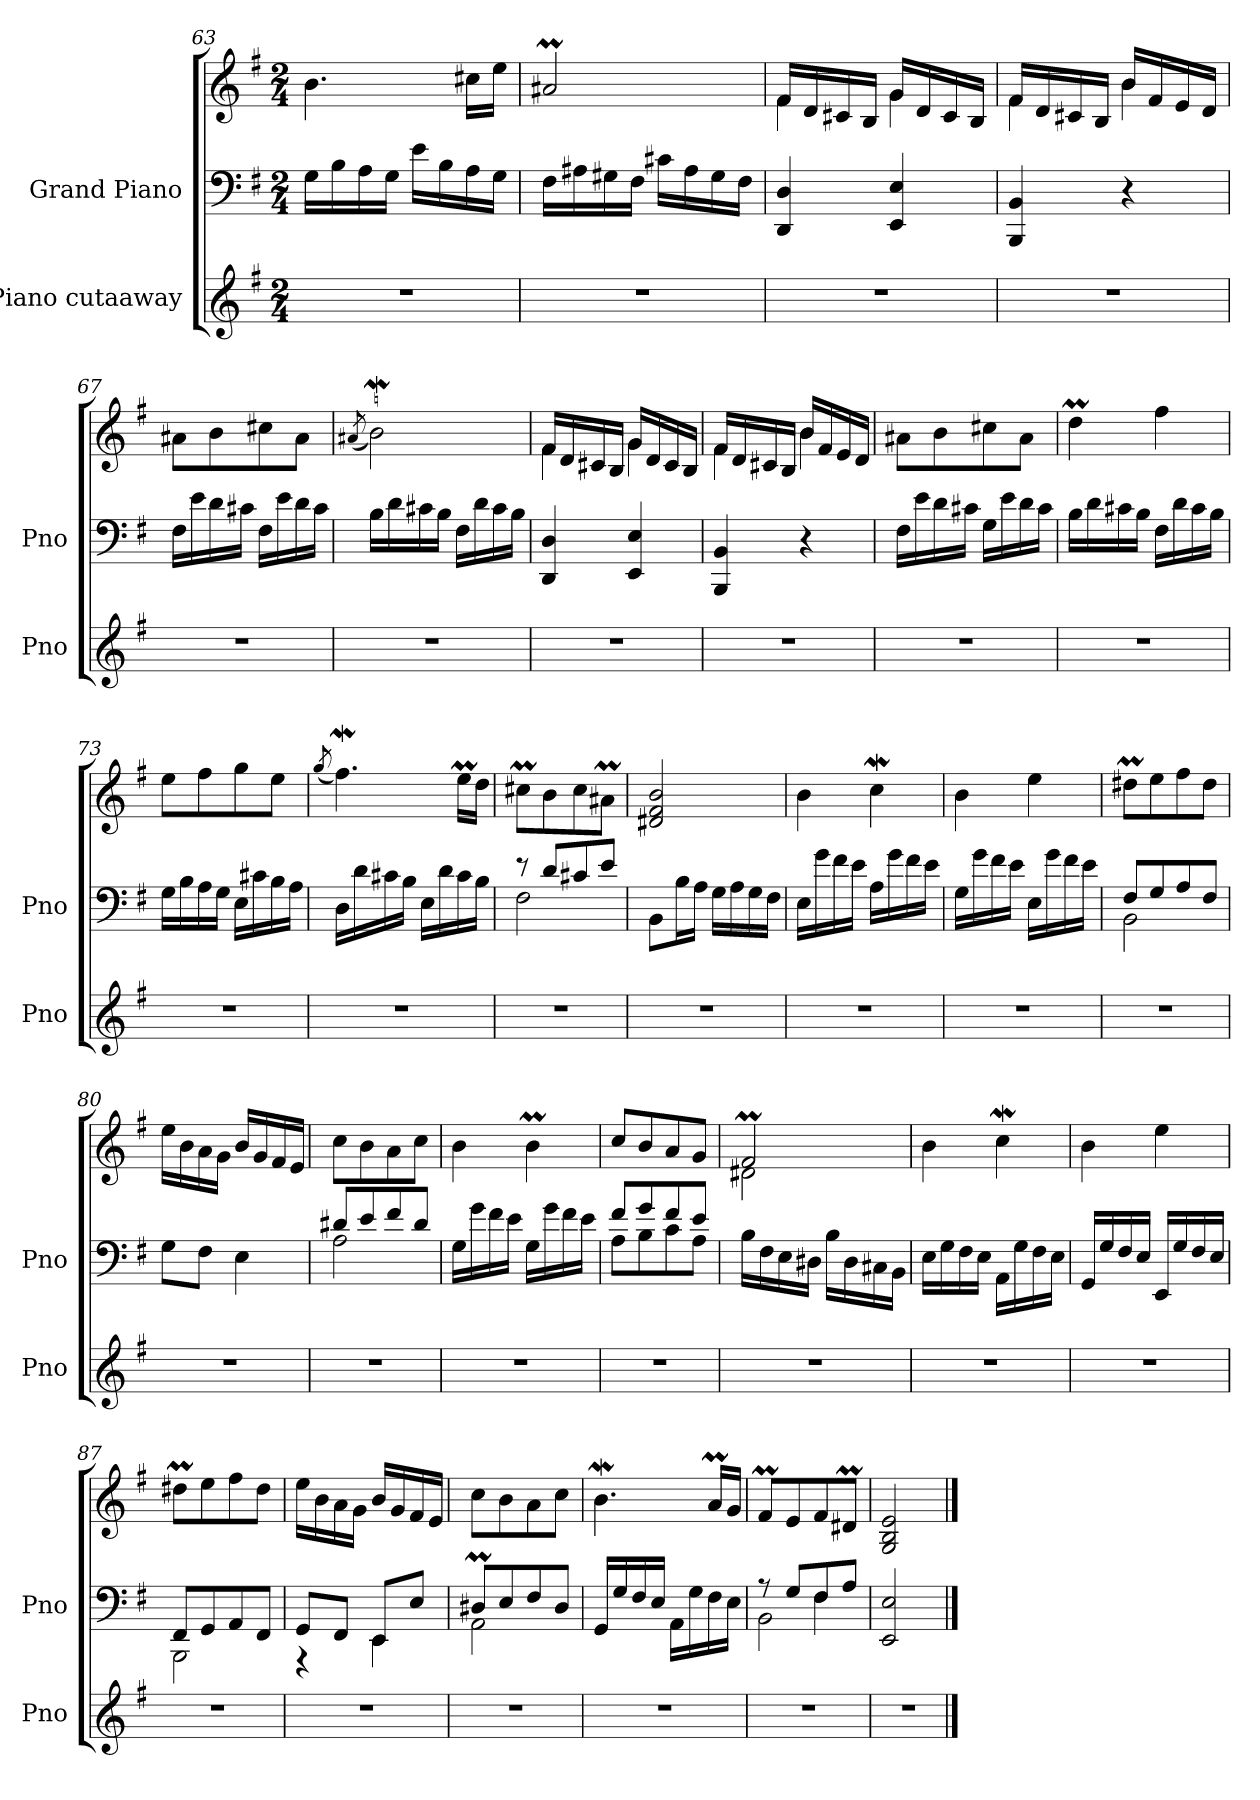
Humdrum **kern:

**kern	**kern	**kern
*part2	*part1	*part1
*staff3	*staff2	*staff1
*I"Piano cutaaway	*I"Grand Piano	*
*I'Pno	*I'Pno	*
*clefG2	*clefF4	*clefG2
*k[f#]	*k[f#]	*k[f#]
*M2/4	*M2/4	*M2/4
=63	=63	=63
2r	16G\LL	4.b\
.	16B\	.
.	16A\	.
.	16G\JJ	.
.	16e\LL	.
.	16B\	.
.	16A\	16cc#X\LL
.	16G\JJ	16ee\JJ
=64	=64	=64
2r	16F#\LL	2a#Xm/
.	16A#X\	.
.	16G#X\	.
.	16F#\JJ	.
.	16c#X\LL	.
.	16A#\	.
.	16G#\	.
.	16F#\JJ	.
!!LO:PB:g=z
=65	=65	=65
*	*	*^
2r	4DD/ 4D/	16f#/LL	4f#\
.	.	16d/	.
.	.	16c#X/	.
.	.	16B/JJ	.
.	4EE/ 4E/	16g/LL	4g\
.	.	16d/	.
.	.	16c#/	.
.	.	16B/JJ	.
=66	=66	=66	=66
2r	4BBB/ 4BB/	16f#/LL	4f#\
.	.	16d/	.
.	.	16c#X/	.
.	.	16B/JJ	.
.	4r	16b/LL	4b\
.	.	16f#/	.
.	.	16e/	.
.	.	16d/JJ	.
*	*	*v	*v
=67	=67	=67
2r	16F#\LL	8a#X\L
.	16e\	.
.	16d\	8b\
.	16c#X\JJ	.
.	16F#\LL	8cc#X\
.	16e\	.
.	16d\	8a#\J
.	16c#\JJ	.
=68	=68	=68
.	.	(<8qa#X/
2r	16B\LL	2bW\)
.	16d\	.
.	16c#X\	.
.	16B\JJ	.
.	16F#\LL	.
.	16d\	.
.	16c#\	.
.	16B\JJ	.
=69	=69	=69
*	*	*^
2r	4DD/ 4D/	16f#/LL	4f#\
.	.	16d/	.
.	.	16c#X/	.
.	.	16B/JJ	.
.	4EE/ 4E/	16g/LL	4g\
.	.	16d/	.
.	.	16c#/	.
.	.	16B/JJ	.
=70	=70	=70	=70
2r	4BBB/ 4BB/	16f#/LL	4f#\
.	.	16d/	.
.	.	16c#X/	.
.	.	16B/JJ	.
.	4r	16b/LL	4b\
.	.	16f#/	.
.	.	16e/	.
.	.	16d/JJ	.
*	*	*v	*v
=71	=71	=71
2r	16F#\LL	8a#X\L
.	16e\	.
.	16d\	8b\
.	16c#X\JJ	.
.	16G\LL	8cc#X\
.	16e\	.
.	16d\	8a#\J
.	16c#\JJ	.
!!LO:LB:g=z
=72	=72	=72
2r	16B\LL	4ddM\
.	16d\	.
.	16c#X\	.
.	16B\JJ	.
.	16F#\LL	4ff#\
.	16d\	.
.	16c#\	.
.	16B\JJ	.
=73	=73	=73
2r	16G\LL	8ee\L
.	16B\	.
.	16A\	8ff#\
.	16G\JJ	.
.	16E\LL	8gg\
.	16c#X\	.
.	16B\	8ee\J
.	16A\JJ	.
=74	=74	=74
.	.	(<8qgg/
2r	16D\LL	4.ff#W\)
.	16d\	.
.	16c#X\	.
.	16B\JJ	.
.	16E\LL	.
.	16d\	.
.	16c#\	16eeM\LL
.	16B\JJ	16dd\JJ
=75	=75	=75
*	*^	*
2r	8r	2F#\	8cc#Xm\L
.	8d/L	.	8b\
.	8c#X/	.	8cc#\
.	8e/J	.	8a#Xm\J
*	*v	*v	*
!!LO:LB:g=z
=76	=76	=76
2r	8BB\L	2d#X/ 2f#/ 2b/
.	16B\L	.
.	16A\JJ	.
.	16G\LL	.
.	16A\	.
.	16G\	.
.	16F#\JJ	.
=77	=77	=77
2r	16E\LL	4b\
.	16g\	.
.	16f#\	.
.	16e\JJ	.
.	16A\LL	4ccw\
.	16g\	.
.	16f#\	.
.	16e\JJ	.
=78	=78	=78
2r	16G\LL	4b\
.	16g\	.
.	16f#\	.
.	16e\JJ	.
.	16E\LL	4ee\
.	16g\	.
.	16f#\	.
.	16e\JJ	.
=79	=79	=79
*	*^	*
2r	8F#/L	2BB\	8dd#Xm\L
.	8G/	.	8ee\
.	8A/	.	8ff#\
.	8F#/J	.	8dd#\J
*	*v	*v	*
=80	=80	=80
2r	8G\L	16ee\LL
.	.	16b\
.	8F#\J	16a\
.	.	16g\JJ
.	4E\	16b/LL
.	.	16g/
.	.	16f#/
.	.	16e/JJ
=81	=81	=81
*	*^	*
2r	8d#X/L	2A\	8cc\L
.	8e/	.	8b\
.	8f#/	.	8a\
.	8d#/J	.	8cc\J
*	*v	*v	*
!!LO:LB:g=z
=82	=82	=82
2r	16G\LL	4b\
.	16g\	.
.	16f#\	.
.	16e\JJ	.
.	16G\LL	4bm\
.	16g\	.
.	16f#\	.
.	16e\JJ	.
=83	=83	=83
*	*^	*
2r	8f#/L	8A\L	8cc/L
.	8g/	8B\	8b/
.	8f#/	8c\	8a/
.	8e/J	8A\J	8g/J
*	*v	*v	*
=84	=84	=84
*	*	*^
2r	16B\LL	2f#m/	2d#X\
.	16F#\	.	.
.	16E\	.	.
.	16D#X\JJ	.	.
.	16B\LL	.	.
.	16D#\	.	.
.	16C#X\	.	.
.	16BB\JJ	.	.
*	*	*v	*v
=85	=85	=85
2r	16E\LL	4b\
.	16G\	.
.	16F#\	.
.	16E\JJ	.
.	16AA\LL	4ccw\
.	16G\	.
.	16F#\	.
.	16E\JJ	.
=86	=86	=86
2r	16GG/LL	4b\
.	16G/	.
.	16F#/	.
.	16E/JJ	.
.	16EE/LL	4ee\
.	16G/	.
.	16F#/	.
.	16E/JJ	.
!!LO:LB:g=z
=87	=87	=87
*	*^	*
2r	8FF#/L	2BBB\	8dd#Xm\L
.	8GG/	.	8ee\
.	8AA/	.	8ff#\
.	8FF#/J	.	8dd#\J
=88	=88	=88	=88
2r	8GG/L	4r	16ee\LL
.	.	.	16b\
.	8FF#/J	.	16a\
.	.	.	16g\JJ
.	8EE/L	4EE\	16b/LL
.	.	.	16g/
.	8E/J	.	16f#/
.	.	.	16e/JJ
=89	=89	=89	=89
2r	8D#Xm/L	2AA\	8cc\L
.	8E/	.	8b\
.	8F#/	.	8a\
.	8D#/J	.	8cc\J
*	*v	*v	*
=90	=90	=90
2r	16GG/LL	4.bW\
.	16G/	.
.	16F#/	.
.	16E/JJ	.
.	16AA\LL	.
.	16G\	.
.	16F#\	16aM/LL
.	16E\JJ	16g/JJ
=91	=91	=91
*	*^	*
*	*	*^	*
2r	8r	2BB\	4rEEyy	8f#m/L
.	8G/L	.	.	8e/
.	8F#/	.	4F#\	8f#/
.	8A/J	.	.	8d#Xm/J
*	*v	*v	*v	*
=92	=92	=92
2r	2EE/ 2E/	2G/ 2B/ 2e/
==	==	==
*-	*-	*-
